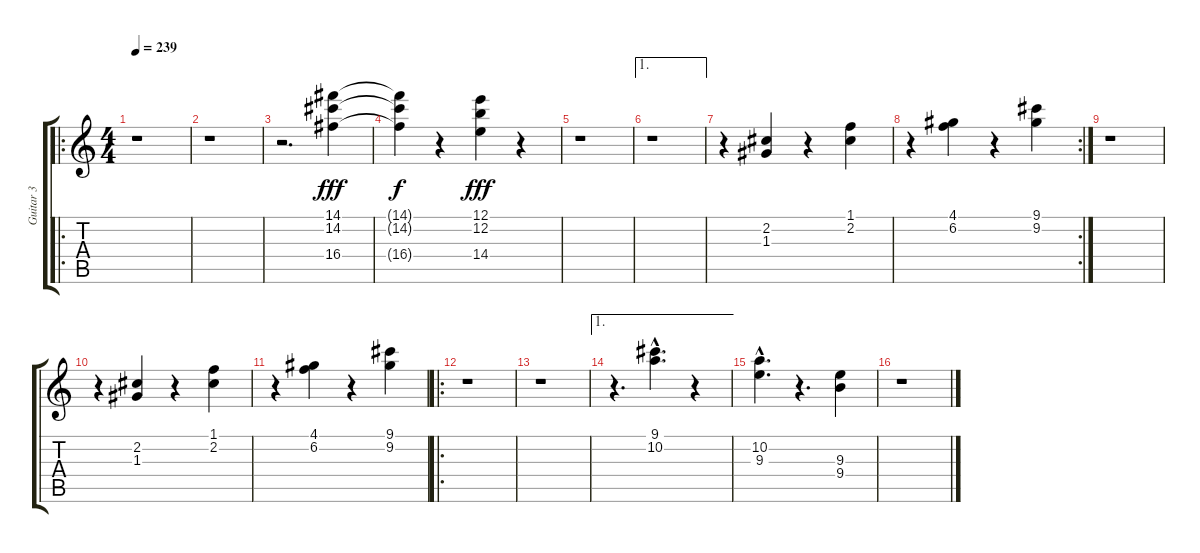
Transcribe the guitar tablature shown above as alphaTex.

\track ("Guitar 3" "Guitar 3") {instrument distortionguitar}
\staff {score tabs}
\tuning (E4 B3 G3 D3 A2 E2) {hide}
\ro
\ts (4 4)
\tempo 239
\clef g2
\ks c
r.1{dy fff} |
r.1 |
r.2{d} (14.1 14.2 16.4).4 |
(14.1{t} 14.2{t} 16.4{t}).4{dy f} r.4 (12.1 12.2 14.4).4{dy fff} r.4 |
r.1 |
\ae 1
r.1 |
r.4 (2.2 1.3).4 r.4 (1.1 2.2).4 |
\rc 2
r.4 (4.1 6.2).4 r.4 (9.1 9.2).4 |
r.1 |
r.4 (2.2 1.3).4 r.4 (1.1 2.2).4 |
r.4 (4.1 6.2).4 r.4 (9.1 9.2).4 |
\ro
r.1 |
r.1 |
\ae 1
r.4{d} (9.1{hac} 10.2{hac}).4{d} r.4 |
(10.2{hac} 9.3{hac}).4{d} r.4{d} (9.3 9.4).4 |
r.1
